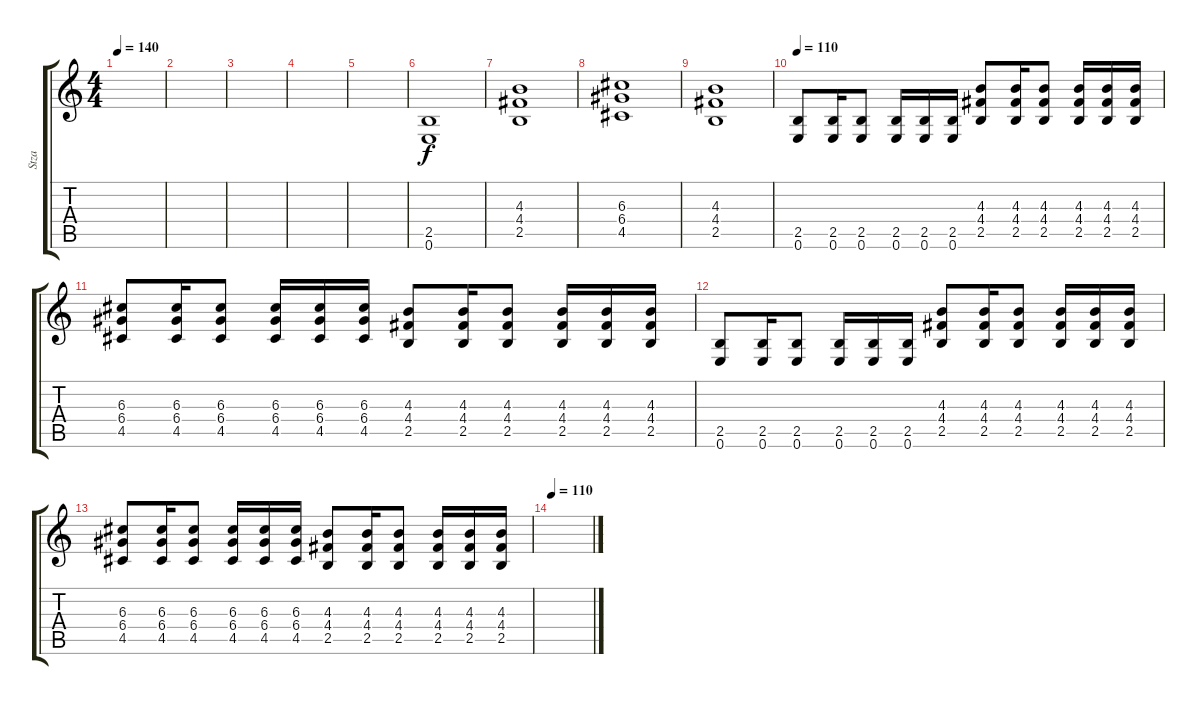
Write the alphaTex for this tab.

\track ("Stza " "Stza ") {instrument distortionguitar}
\staff {score tabs}
\tuning (E4 B3 G3 D3 A2 E2) {hide}
\ts (4 4)
\tempo 140
\clef g2
\ks c
|
|
|
|
|
(2.5 0.6).1 |
(4.3 4.4 2.5).1 |
(6.3 6.4 4.5).1 |
(4.3 4.4 2.5).1 |
\tempo 110
(2.5 0.6).8 (2.5 0.6).16 (2.5 0.6).8 (2.5 0.6).16 (2.5 0.6).16 (2.5 0.6).16 (4.3 4.4 2.5).8 (4.3 4.4 2.5).16 (4.3 4.4 2.5).8 (4.3 4.4 2.5).16 (4.3 4.4 2.5).16 (4.3 4.4 2.5).16 |
(6.3 6.4 4.5).8 (6.3 6.4 4.5).16 (6.3 6.4 4.5).8 (6.3 6.4 4.5).16 (6.3 6.4 4.5).16 (6.3 6.4 4.5).16 (4.3 4.4 2.5).8 (4.3 4.4 2.5).16 (4.3 4.4 2.5).8 (4.3 4.4 2.5).16 (4.3 4.4 2.5).16 (4.3 4.4 2.5).16 |
(2.5 0.6).8 (2.5 0.6).16 (2.5 0.6).8 (2.5 0.6).16 (2.5 0.6).16 (2.5 0.6).16 (4.3 4.4 2.5).8 (4.3 4.4 2.5).16 (4.3 4.4 2.5).8 (4.3 4.4 2.5).16 (4.3 4.4 2.5).16 (4.3 4.4 2.5).16 |
(6.3 6.4 4.5).8 (6.3 6.4 4.5).16 (6.3 6.4 4.5).8 (6.3 6.4 4.5).16 (6.3 6.4 4.5).16 (6.3 6.4 4.5).16 (4.3 4.4 2.5).8 (4.3 4.4 2.5).16 (4.3 4.4 2.5).8 (4.3 4.4 2.5).16 (4.3 4.4 2.5).16 (4.3 4.4 2.5).16 |
\tempo 110
